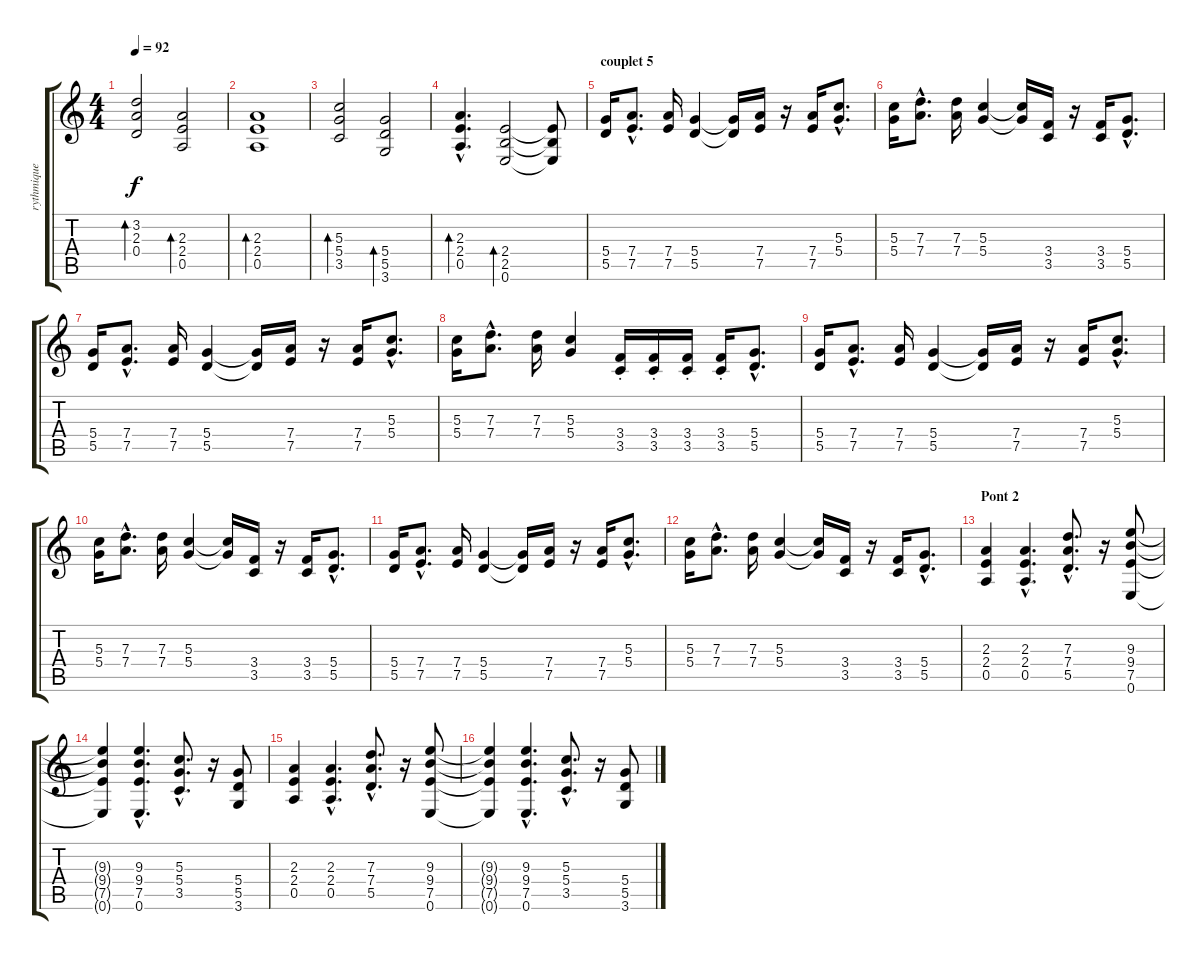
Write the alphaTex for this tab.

\track ("rythmique électrique" "rythmique ") {instrument overdrivenguitar}
\staff {score tabs}
\tuning (E4 B3 G3 D3 A2 E2) {hide}
\ts (4 4)
\tempo 92
\clef g2
\ks c
(3.2 2.3 0.4).2{bd 120 dy f} (2.3 2.4 0.5).2{bd 120} |
(2.3 2.4 0.5).1{bd 120} |
(5.3 5.4 3.5).2{bd 120} (5.4 5.5 3.6).2{bd 120} |
(2.3{hac} 2.4{hac} 0.5{hac}).4{d bd 120} (2.4 2.5 0.6).2{bd 120} (2.4{t} 2.5{t} 0.6{t}).8 |
\section ("" "couplet 5")
(5.4 5.5).16 (7.4{hac} 7.5{hac}).8{d} (7.4 7.5).16 (5.4 5.5).4 (5.4{t} 5.5{t}).16 (7.4 7.5).16 r.16 (7.4 7.5).16 (5.3{hac} 5.4{hac}).8{d} |
(5.3 5.4).16 (7.3{hac} 7.4{hac}).8{d} (7.3 7.4).16 (5.3 5.4).4 (5.3{t} 5.4{t}).16 (3.4 3.5).16 r.16 (3.4 3.5).16 (5.4{hac} 5.5{hac}).8{d} |
(5.4 5.5).16 (7.4{hac} 7.5{hac}).8{d} (7.4 7.5).16 (5.4 5.5).4 (5.4{t} 5.5{t}).16 (7.4 7.5).16 r.16 (7.4 7.5).16 (5.3{hac} 5.4{hac}).8{d} |
(5.3 5.4).16 (7.3{hac} 7.4{hac}).8{d} (7.3 7.4).16 (5.3 5.4).4 (3.4{st} 3.5{st}).16 (3.4{st} 3.5{st}).16 (3.4{st} 3.5{st}).16 (3.4{st} 3.5{st}).16 (5.4{hac} 5.5{hac}).8{d} |
(5.4 5.5).16 (7.4{hac} 7.5{hac}).8{d} (7.4 7.5).16 (5.4 5.5).4 (5.4{t} 5.5{t}).16 (7.4 7.5).16 r.16 (7.4 7.5).16 (5.3{hac} 5.4{hac}).8{d} |
(5.3 5.4).16 (7.3{hac} 7.4{hac}).8{d} (7.3 7.4).16 (5.3 5.4).4 (5.3{t} 5.4{t}).16 (3.4 3.5).16 r.16 (3.4 3.5).16 (5.4{hac} 5.5{hac}).8{d} |
(5.4 5.5).16 (7.4{hac} 7.5{hac}).8{d} (7.4 7.5).16 (5.4 5.5).4 (5.4{t} 5.5{t}).16 (7.4 7.5).16 r.16 (7.4 7.5).16 (5.3{hac} 5.4{hac}).8{d} |
(5.3 5.4).16 (7.3{hac} 7.4{hac}).8{d} (7.3 7.4).16 (5.3 5.4).4 (5.3{t} 5.4{t}).16 (3.4 3.5).16 r.16 (3.4 3.5).16 (5.4{hac} 5.5{hac}).8{d} |
\section ("" "Pont 2")
(2.3 2.4 0.5).4 (2.3{hac} 2.4{hac} 0.5{hac}).4{d} (7.3{hac} 7.4{hac} 5.5{hac}).8{d} r.16 (9.3 9.4 7.5 0.6).8 |
(9.3{t} 9.4{t} 7.5{t} 0.6{t}).4 (9.3{hac} 9.4{hac} 7.5{hac} 0.6{hac}).4{d} (5.3{hac} 5.4{hac} 3.5{hac}).8{d} r.16 (5.4 5.5 3.6).8 |
(2.3 2.4 0.5).4 (2.3{hac} 2.4{hac} 0.5{hac}).4{d} (7.3{hac} 7.4{hac} 5.5{hac}).8{d} r.16 (9.3 9.4 7.5 0.6).8 |
(9.3{t} 9.4{t} 7.5{t} 0.6{t}).4 (9.3{hac} 9.4{hac} 7.5{hac} 0.6{hac}).4{d} (5.3{hac} 5.4{hac} 3.5{hac}).8{d} r.16 (5.4 5.5 3.6).8
